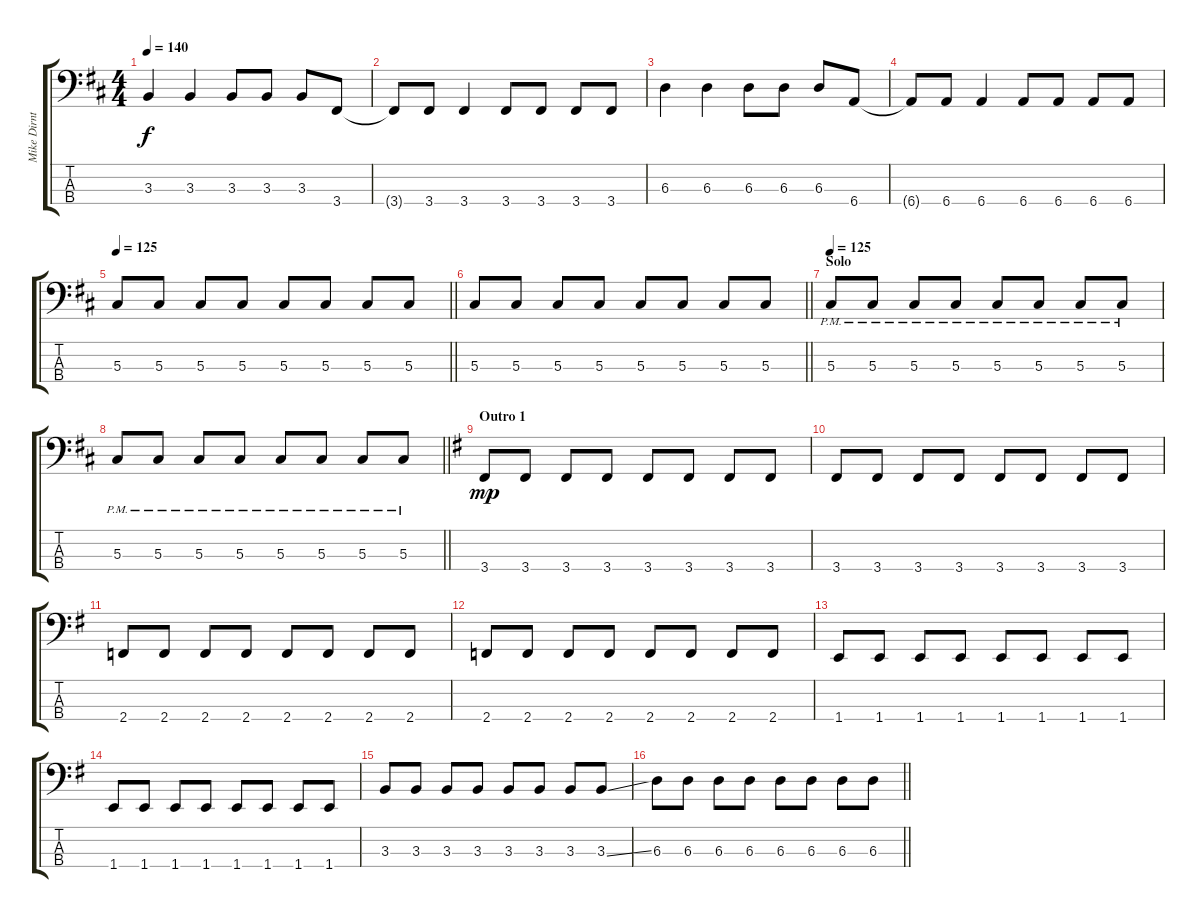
\track ("Mike Dirnt" "Mike Dirnt") {instrument electricbasspick}
\staff {score tabs}
\tuning (Gb2 Db2 Ab1 Eb1) {hide}
\ts (4 4)
\tempo 140
\clef f4
\ks d
3.3.4{dy f} 3.3.4 3.3.8 3.3.8 3.3.8 3.4.8 |
3.4{t}.8 3.4.8 3.4.4 3.4.8 3.4.8 3.4.8 3.4.8 |
6.3.4 6.3.4 6.3.8 6.3.8 6.3.8 6.4.8 |
6.4{t}.8 6.4.8 6.4.4 6.4.8 6.4.8 6.4.8 6.4.8 |
\tempo 125
\barLineRight lightlight
5.3.8 5.3.8 5.3.8 5.3.8 5.3.8 5.3.8 5.3.8 5.3.8 |
\barLineRight lightlight
5.3.8 5.3.8 5.3.8 5.3.8 5.3.8 5.3.8 5.3.8 5.3.8 |
\section ("" "Solo")
\tempo 125
5.3{pm}.8 5.3{pm}.8 5.3{pm}.8 5.3{pm}.8 5.3{pm}.8 5.3{pm}.8 5.3{pm}.8 5.3{pm}.8 |
\barLineRight lightlight
5.3{pm}.8 5.3{pm}.8 5.3{pm}.8 5.3{pm}.8 5.3{pm}.8 5.3{pm}.8 5.3{pm}.8 5.3{pm}.8 |
\section ("" "Outro 1")
\ks g
3.4.8{dy mp} 3.4.8 3.4.8 3.4.8 3.4.8 3.4.8 3.4.8 3.4.8 |
3.4.8 3.4.8 3.4.8 3.4.8 3.4.8 3.4.8 3.4.8 3.4.8 |
2.4.8 2.4.8 2.4.8 2.4.8 2.4.8 2.4.8 2.4.8 2.4.8 |
2.4.8 2.4.8 2.4.8 2.4.8 2.4.8 2.4.8 2.4.8 2.4.8 |
1.4.8 1.4.8 1.4.8 1.4.8 1.4.8 1.4.8 1.4.8 1.4.8 |
1.4.8 1.4.8 1.4.8 1.4.8 1.4.8 1.4.8 1.4.8 1.4.8 |
3.3.8 3.3.8 3.3.8 3.3.8 3.3.8 3.3.8 3.3.8 3.3{ss}.8 |
\barLineRight lightlight
6.3.8 6.3.8 6.3.8 6.3.8 6.3.8 6.3.8 6.3.8 6.3.8
